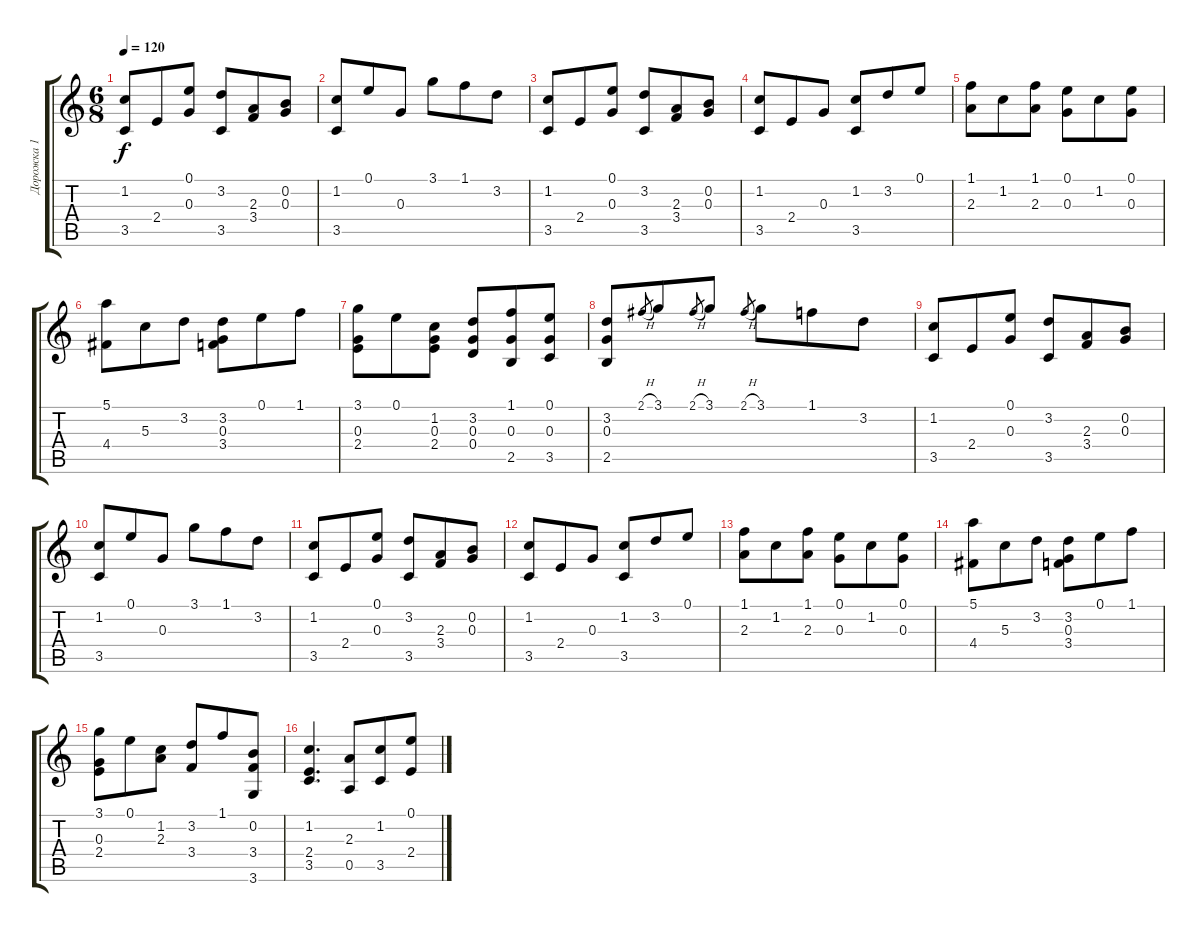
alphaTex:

\track ("Дорожка 1" "Дорожка 1") {instrument acousticguitarnylon}
\staff {score tabs}
\tuning (E4 B3 G3 D3 A2 E2) {hide}
\ts (6 8)
\tempo 120
\clef g2
\ks c
(1.2 3.5).8{dy f} 2.4.8 (0.1 0.3).8 (3.2 3.5).8 (2.3 3.4).8 (0.2 0.3).8 |
(1.2 3.5).8 0.1.8 0.3.8 3.1.8 1.1.8 3.2.8 |
(1.2 3.5).8 2.4.8 (0.1 0.3).8 (3.2 3.5).8 (2.3 3.4).8 (0.2 0.3).8 |
(1.2 3.5).8 2.4.8 0.3.8 (1.2 3.5).8 3.2.8 0.1.8 |
(1.1 2.3).8 1.2.8 (1.1 2.3).8 (0.1 0.3).8 1.2.8 (0.1 0.3).8 |
(5.1 4.4).8 5.3.8 3.2.8 (3.2 0.3 3.4).8 0.1.8 1.1.8 |
(3.1 0.3 2.4).8 0.1.8 (1.2 0.3 2.4).8 (3.2 0.3 0.4).8 (1.1 0.3 2.5).8 (0.1 0.3 3.5).8 |
(3.2 0.3 2.5).8 2.1{h}.8{gr} 3.1.8 2.1{h}.8{gr} 3.1.8 2.1{h}.8{gr} 3.1.8 1.1.8 3.2.8 |
(1.2 3.5).8 2.4.8 (0.1 0.3).8 (3.2 3.5).8 (2.3 3.4).8 (0.2 0.3).8 |
(1.2 3.5).8 0.1.8 0.3.8 3.1.8 1.1.8 3.2.8 |
(1.2 3.5).8 2.4.8 (0.1 0.3).8 (3.2 3.5).8 (2.3 3.4).8 (0.2 0.3).8 |
(1.2 3.5).8 2.4.8 0.3.8 (1.2 3.5).8 3.2.8 0.1.8 |
(1.1 2.3).8 1.2.8 (1.1 2.3).8 (0.1 0.3).8 1.2.8 (0.1 0.3).8 |
(5.1 4.4).8 5.3.8 3.2.8 (3.2 0.3 3.4).8 0.1.8 1.1.8 |
(3.1 0.3 2.4).8 0.1.8 (1.2 2.3).8 (3.2 3.4).8 1.1.8 (0.2 3.4 3.6).8 |
(1.2 2.4 3.5).4{d} (2.3 0.5).8 (1.2 3.5).8 (0.1 2.4).8
